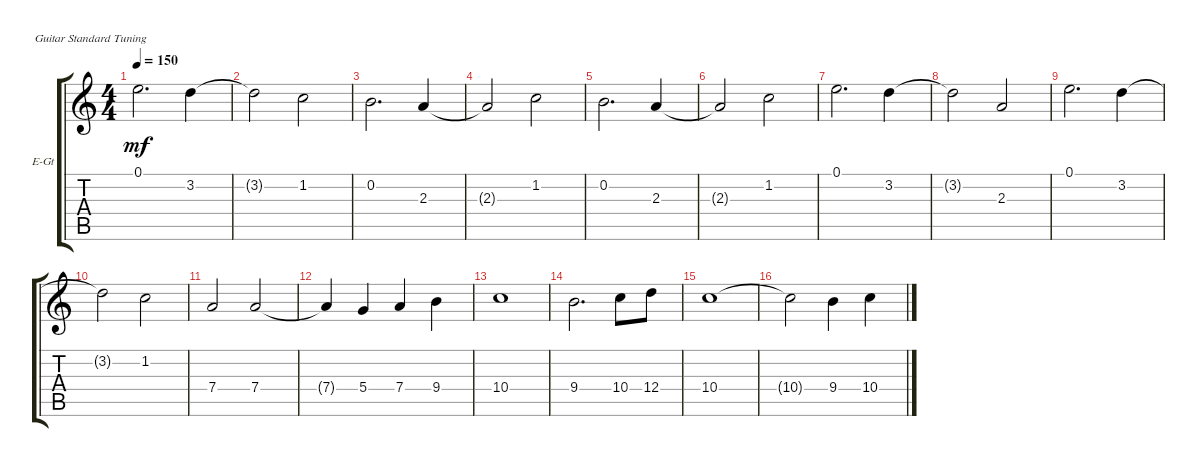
\bracketExtendMode groupsimilarinstruments
\firstSystemTrackNameOrientation horizontal
\otherSystemsTrackNameOrientation horizontal
\track ("Electric Guitar" "E-Gt") {instrument electricguitarclean}
\staff {score tabs}
\tuning (E4 B3 G3 D3 A2 E2)
\ts (4 4)
\tempo 150
\clef g2
\scale
0.333333
\ks c
0.1.2{d dy mf} 3.2.4 |
\scale
0.333333 3.2{t}.2 1.2.2 |
\scale
0.333333 0.2.2{d} 2.3.4 |
\scale
0.333333 2.3{t}.2 1.2.2 |
\scale
0.333333 0.2.2{d} 2.3.4 |
\scale
0.333333 2.3{t}.2 1.2.2 |
\scale
0.333333 0.1.2{d} 3.2.4 |
\scale
0.333333 3.2{t}.2 2.3.2 |
\scale
0.333333 0.1.2{d} 3.2.4 |
\scale
0.333333 3.2{t}.2 1.2.2 |
\scale
0.333333 7.4.2 7.4.2 |
\scale
0.333333 7.4{t}.4 5.4.4 7.4.4 9.4.4 |
\scale
0.333333 10.4.1 |
\scale
0.333333 9.4.2{d} 10.4.8 12.4.8 |
\scale
0.333333 10.4.1 |
\scale
0.333333 10.4{t}.2 9.4.4 10.4.4
